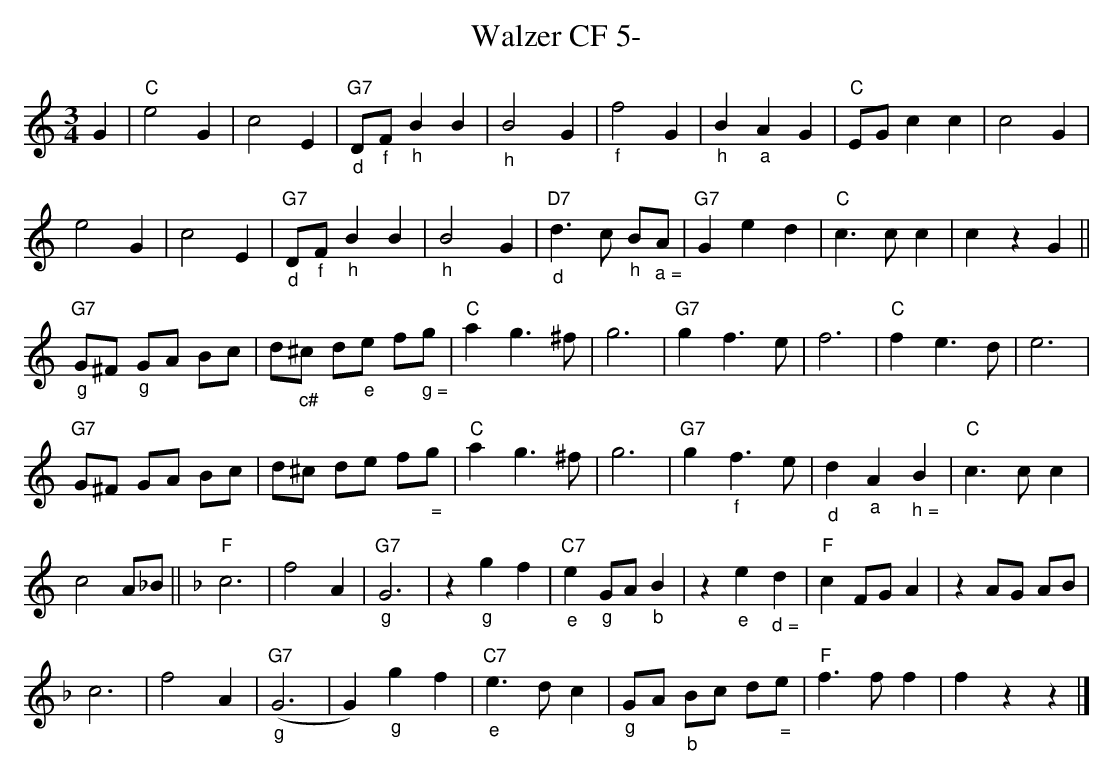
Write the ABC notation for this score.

X:1
T:Walzer CF 5-
M:3/4
L:1/4
K:Cmaj%%MIDI gchordon
G| "C"e2G | c2E | "G7""_d"D/2"_f"F/2"_h"BB | "_h"B2G | "_f"f2G | "_h"B"_a"AG | "C"E/2G/2cc | c2G |
e2G | c2E | "G7""_d"D/2"_f"F/2"_h"BB | "_h"B2G | "D7""_d"d>c "_h"B/2"_ a ="A/2 | "G7"Ged | "C"c>cc | czG ||
"G7""_g"G/2^F/2 "_g"G/2A/2 B/2c/2 | d/2"_c#"^c/2 d/2"_e"e/2 f/2"_ g ="g/2 | "C"ag>^f | g3 | "G7"gf>e | f3 | "C"fe>d | e3 |
"G7"G/2^F/2 G/2A/2 B/2c/2 | d/2^c/2 d/2e/2 f/2"_ ="g/2 | "C"ag>^f | g3 | "G7"g"_f"f>e | "_d"d"_a"A"_ h ="B | "C"c>cc |
c2A/2_B/2 || [K:Fmaj] "F"c3 | f2A | "G7""_g"G3 | z"_g"gf | "C7""_e"e"_g"G/2A/2"_b"B | z"_e"e"_ d ="d | "F"cF/2G/2A | zA/2G/2 A/2B/2 |
c3 | f2A | "G7""_g"(G3 | G)"_g"gf | "C7""_e"e>dc | "_g"G/2A/2 "_b"B/2c/2 d/2"_ ="e/2 | "F"f>ff | fzz |]
